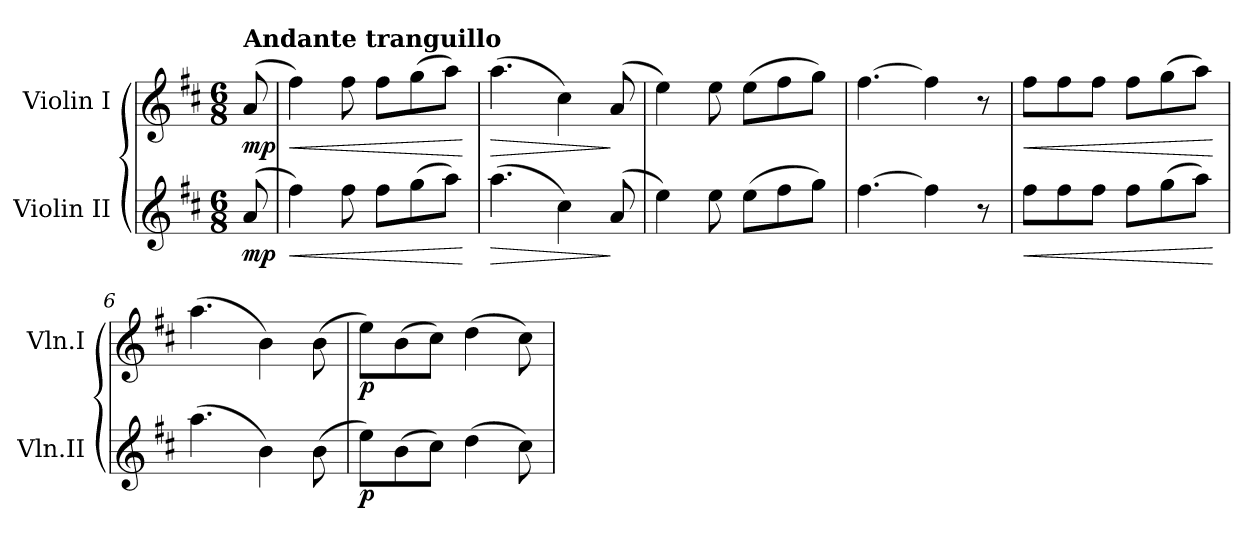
**kern	**dynam	**kern	**dynam
*part2	*part2	*part1	*part1
*staff2	*staff2	*staff1	*staff1
*I"Violin II	*	*I"Violin I	*
*I'Vln.II	*	*I'Vln.I	*
*clefG2	*	*clefG2	*
*k[f#c#]	*	*k[f#c#]	*
*M6/8	*	*M6/8	*
*MM84	*	*MM84	*
=	=	=	=
!	!	!LO:TX:a:B:t=Andante tranguillo	!
!	!LO:DY:b	!	!LO:DY:b
(>8a/	mp	(>8a/	mp
=1	=1	=1	=1
!	!LO:HP:b	!	!LO:HP:b
4ff#\)	<	4ff#\)	<
8ff#\	.	8ff#\	.
8ff#\L	.	8ff#\L	.
(8gg\	.	(8gg\	.
8aa\J)	.	8aa\J)	.
.	[	.	[
=2	=2	=2	=2
!	!LO:HP:b	!	!LO:HP:b
(4.aa\	>	(4.aa\	>
4cc#\)	.	4cc#\)	.
(>8a/	]	(>8a/	]
=3	=3	=3	=3
4ee\)	.	4ee\)	.
8ee\	.	8ee\	.
(8ee\L	.	(8ee\L	.
8ff#\	.	8ff#\	.
8gg\J)	.	8gg\J)	.
=4	=4	=4	=4
[4.ff#\	.	[4.ff#\	.
4ff#\]	.	4ff#\]	.
8r	.	8r	.
=5	=5	=5	=5
!	!LO:HP:b	!	!LO:HP:b
8ff#\L	<	8ff#\L	<
8ff#\	.	8ff#\	.
8ff#\J	.	8ff#\J	.
8ff#\L	.	8ff#\L	.
(8gg\	.	(8gg\	.
8aa\J)	.	8aa\J)	.
.	[	.	[
=6	=6	=6	=6
(4.aa\	.	(4.aa\	.
4b\)	.	4b\)	.
(8b\	.	(8b\	.
!!LO:LB:g=z
=7	=7	=7	=7
!	!LO:DY:b	!	!LO:DY:b
8ee\L)	p	8ee\L)	p
(8b\	.	(8b\	.
8cc#\J)	.	8cc#\J)	.
(4dd\	.	(4dd\	.
8cc#\)	.	8cc#\)	.
=	=	=	=
*-	*-	*-	*-
